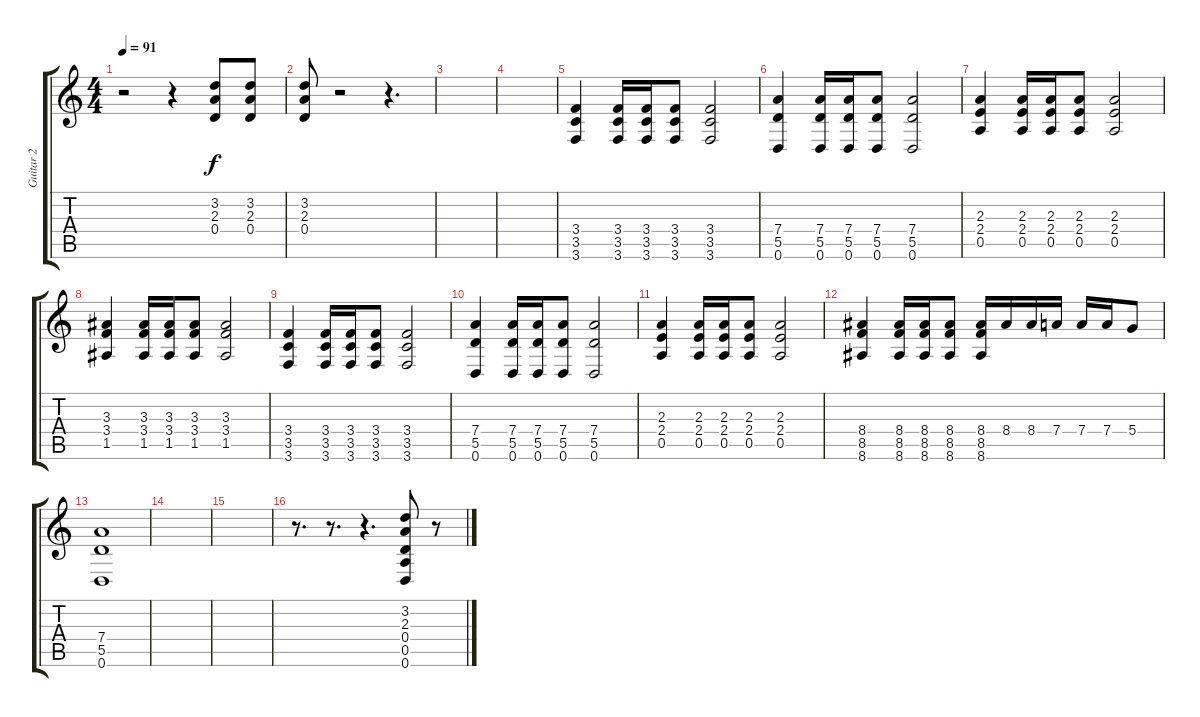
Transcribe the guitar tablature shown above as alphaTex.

\track ("Guitar 2" "Guitar 2") {instrument distortionguitar}
\staff {score tabs}
\tuning (E4 B3 G3 D3 A2 D2) {hide}
\ts (4 4)
\tempo 91
\clef g2
\ks c
r.2{dy mp} r.4 (3.2 2.3 0.4).8{dy f} (3.2 2.3 0.4).8 |
(3.2 2.3 0.4).8 r.2 r.4{d} |
|
|
(3.4 3.5 3.6).4 (3.4 3.5 3.6).16 (3.4 3.5 3.6).16 (3.4 3.5 3.6).8 (3.4 3.5 3.6).2 |
(7.4 5.5 0.6).4 (7.4 5.5 0.6).16 (7.4 5.5 0.6).16 (7.4 5.5 0.6).8 (7.4 5.5 0.6).2 |
(2.3 2.4 0.5).4 (2.3 2.4 0.5).16 (2.3 2.4 0.5).16 (2.3 2.4 0.5).8 (2.3 2.4 0.5).2 |
(3.3 3.4 1.5).4 (3.3 3.4 1.5).16 (3.3 3.4 1.5).16 (3.3 3.4 1.5).8 (3.3 3.4 1.5).2 |
(3.4 3.5 3.6).4 (3.4 3.5 3.6).16 (3.4 3.5 3.6).16 (3.4 3.5 3.6).8 (3.4 3.5 3.6).2 |
(7.4 5.5 0.6).4 (7.4 5.5 0.6).16 (7.4 5.5 0.6).16 (7.4 5.5 0.6).8 (7.4 5.5 0.6).2 |
(2.3 2.4 0.5).4 (2.3 2.4 0.5).16 (2.3 2.4 0.5).16 (2.3 2.4 0.5).8 (2.3 2.4 0.5).2 |
(8.4 8.5 8.6).4 (8.4 8.5 8.6).16 (8.4 8.5 8.6).16 (8.4 8.5 8.6).8 (8.4 8.5 8.6).16 8.4.16 8.4.16 7.4.16 7.4.16 7.4.16 5.4.8 |
(7.4 5.5 0.6).1 |
|
|
r.8{d} r.8{d} r.4{d} (3.2 2.3 0.4 0.5 0.6).8 r.8
